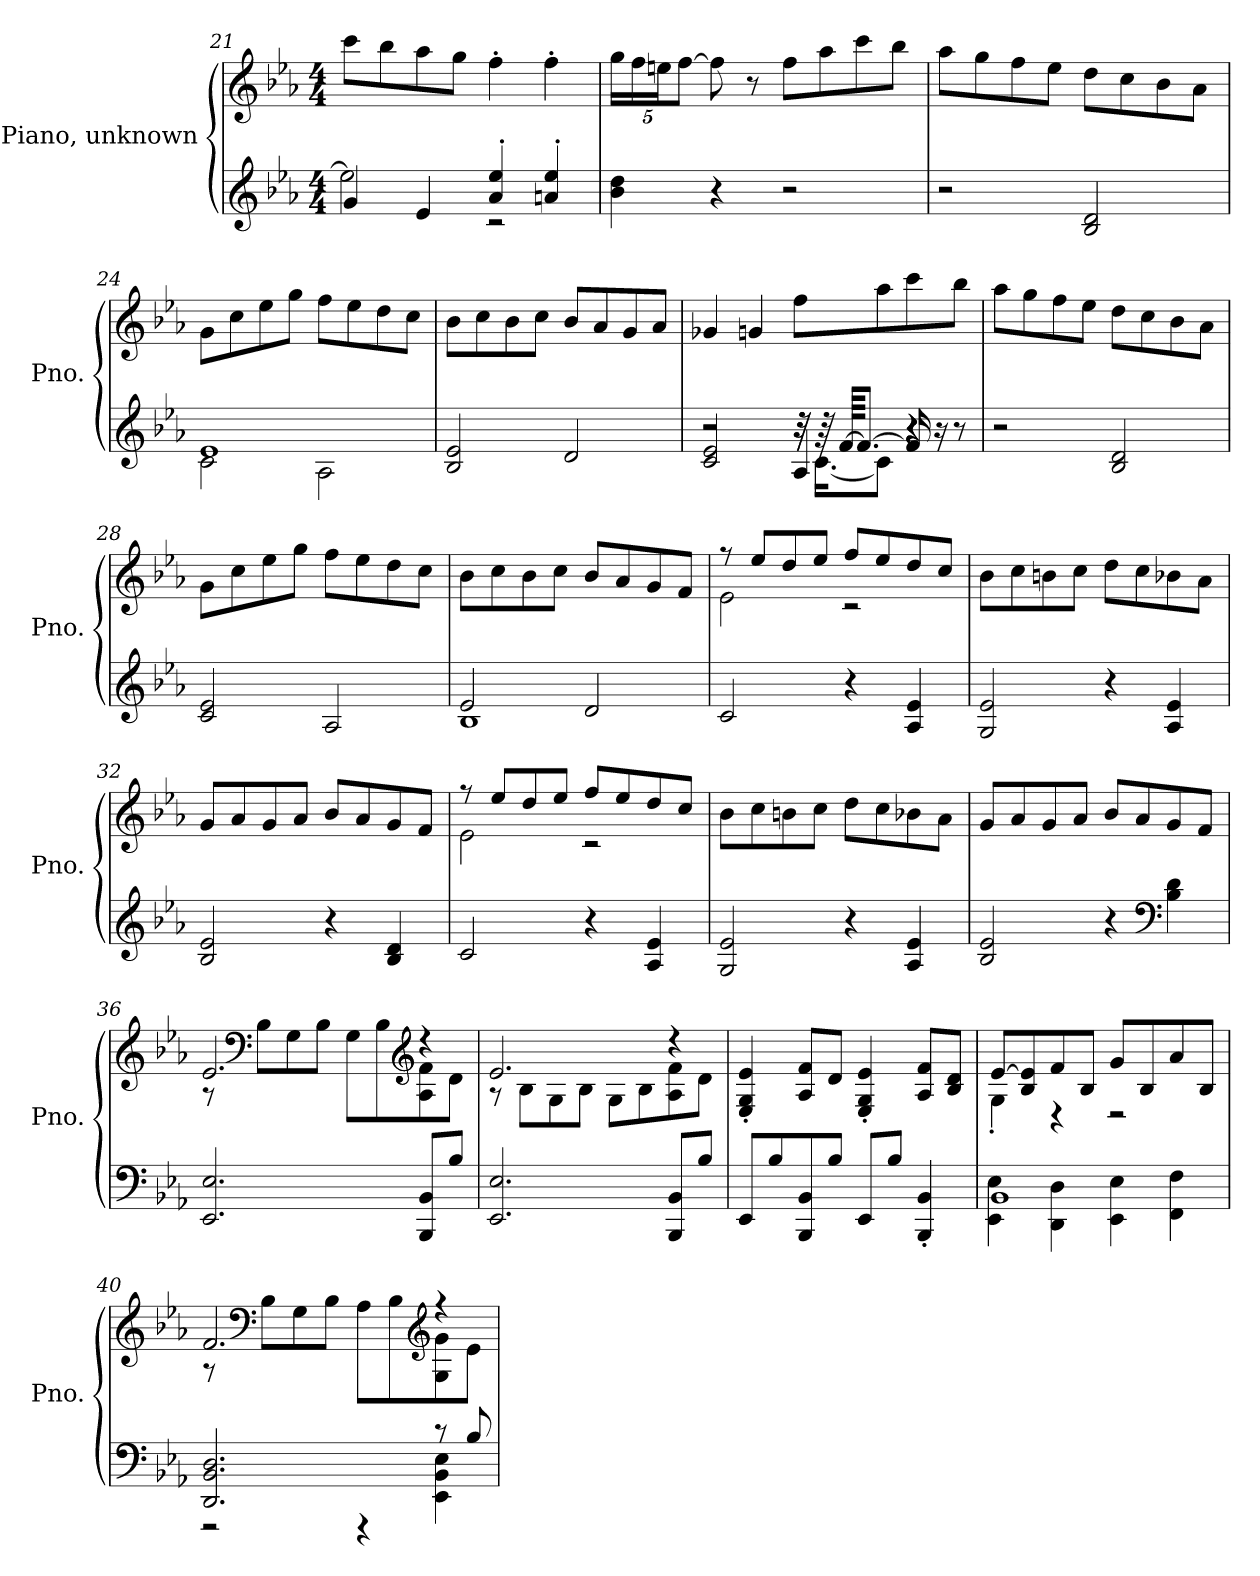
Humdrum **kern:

**kern	**kern
*part1	*part1
*staff2	*staff1
*I"Piano, unknown	*
*I'Pno.	*
!!LO:LB:g=z
*clefG2	*clefG2
*k[b-e-a-]	*k[b-e-a-]
*M4/4	*M4/4
=21	=21
*^	*
4g/	2ee-\]	8ccc\L
.	.	8bb-\
4e-/	.	8aa-\
.	.	8gg\J
4a-/' 4ee-/'	2r	4ff'\
4an/' 4ee-/'	.	4ff'\
*v	*v	*
=22	=22
*	*Xbrackettup
4b-\ 4dd\	20gg\LL
.	20ff\
.	20een\J
.	[10ff\J
4r	8ff\]
.	8r
2r	8ff\L
.	8aa-\
.	8ccc\
.	8bb-\J
=23	=23
2r	8aa-\L
.	8gg\
.	8ff\
.	8ee-\J
2B-/ 2d/	8dd\L
.	8cc\
.	8b-\
.	8a-\J
=24	=24
*^	*
1e-	2c\	8g\L
.	.	8cc\
.	.	8ee-\
.	.	8gg\J
.	2A-\	8ff\L
.	.	8ee-\
.	.	8dd\
.	.	8cc\J
*v	*v	*
!!LO:LB:g=z
=25	=25
2B-/ 2e-/	8b-\L
.	8cc\
.	8b-\
.	8cc\J
2d/	8b-/L
.	8a-/
.	8g/
.	8a-/J
=26	=26
*^	*
*	*^	*
2c/ 2e-/	2r	2r	4g-X/
.	.	.	4gn/
32r	32r	4A-/	8ff\L
64r	[16.c\KL	.	.
[64f/KKKL	.	.	.
8.f/J_	.	.	.
.	8c\J]	.	8aa-\
16f/]	4r	4r	8ccc\
16r	.	.	.
8r	.	.	8bb-\J
*v	*v	*v	*
=27	=27
2r	8aa-\L
.	8gg\
.	8ff\
.	8ee-\J
2B-/ 2d/	8dd\L
.	8cc\
.	8b-\
.	8a-\J
=28	=28
2c/ 2e-/	8g\L
.	8cc\
.	8ee-\
.	8gg\J
2A-/	8ff\L
.	8ee-\
.	8dd\
.	8cc\J
!!LO:PB:g=z
=29	=29
*^	*
2e-/	1B-	8b-\L
.	.	8cc\
.	.	8b-\
.	.	8cc\J
2d/	.	8b-/L
.	.	8a-/
.	.	8g/
.	.	8f/J
*v	*v	*
=30	=30
*	*^
2c/	8r	2e-\
.	8ee-/L	.
.	8dd/	.
.	8ee-/J	.
4r	8ff/L	2r
.	8ee-/	.
4A-/ 4e-/	8dd/	.
.	8cc/J	.
*	*v	*v
=31	=31
2G/ 2e-/	8b-\L
.	8cc\
.	8bn\
.	8cc\J
4r	8dd\L
.	8cc\
4A-/ 4e-/	8b-X\
.	8a-\J
=32	=32
2B-/ 2e-/	8g/L
.	8a-/
.	8g/
.	8a-/J
4r	8b-/L
.	8a-/
4B-/ 4d/	8g/
.	8f/J
=33	=33
*	*^
2c/	8r	2e-\
.	8ee-/L	.
.	8dd/	.
.	8ee-/J	.
4r	8ff/L	2r
.	8ee-/	.
4A-/ 4e-/	8dd/	.
.	8cc/J	.
*	*v	*v
!!LO:LB:g=z
=34	=34
2G/ 2e-/	8b-\L
.	8cc\
.	8bn\
.	8cc\J
4r	8dd\L
.	8cc\
4A-/ 4e-/	8b-X\
.	8a-\J
=35	=35
2B-/ 2e-/	8g/L
.	8a-/
.	8g/
.	8a-/J
4r	8b-/L
.	8a-/
*clefF4	*
4B-\ 4d\	8g/
.	8f/J
=36	=36
*	*^
2.EE-/ 2.E-/	2.e-/	8r
*	*clefF4	*
.	.	8B-\L
.	.	8G\
.	.	8B-\J
.	.	8G\L
.	.	8B-\
*	*clefG2	*
8BBB-/ 8BB-/L	4r	8A-\ 8f\
8B-/J	.	8d\J
=37	=37	=37
2.EE-/ 2.E-/	2.e-/	8r
.	.	8B-\L
.	.	8G\
.	.	8B-\J
.	.	8G\L
.	.	8B-\
8BBB-/ 8BB-/L	4r	8A-\ 8f\
8B-/J	.	8d\J
*	*v	*v
!!LO:LB:g=z
=38	=38
8EE-/L	4E-/' 4G/' 4e-/'
8B-/	.
8BBB-/ 8BB-/	8A-/ 8f/L
8B-/J	8d/J
8EE-/L	4E-/' 4G/' 4e-/'
8B-/J	.
4BBB-/' 4BB-/'	8A-/ 8f/L
.	8B-/ 8d/J
=39	=39
*^	*^
1BB-	4EE-\ 4E-\	[8e-/L	4G'\
.	.	8B-/ 8e-/]	.
.	4DD\ 4D\	8f/	4r
.	.	8B-/J	.
.	4EE-\ 4E-\	8g/L	2r
.	.	8B-/	.
.	4FF\ 4F\	8a-/	.
.	.	8B-/J	.
=40	=40	=40	=40
2.DD/ 2.BB-/ 2.D/	2r	2.f/	8r
*	*	*clefF4	*
.	.	.	8B-\L
.	.	.	8G\
.	.	.	8B-\J
.	4r	.	8A-\L
.	.	.	8B-\
*	*	*clefG2	*
8r	4EE-\ 4BB-\ 4E-\	4r	8G\ 8g\
8B-/	.	.	8e-\J
*v	*v	*	*
*	*v	*v
=	=
*-	*-
